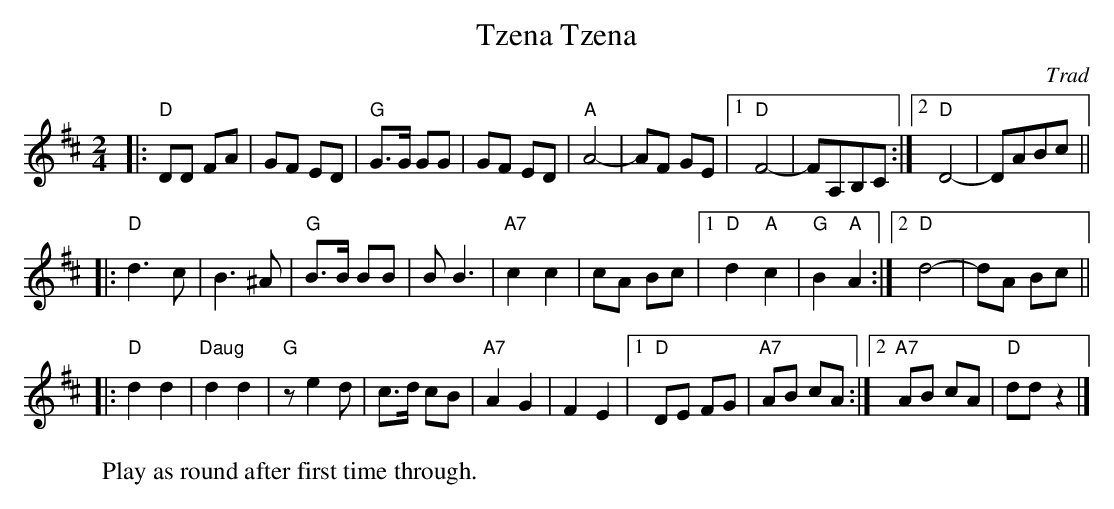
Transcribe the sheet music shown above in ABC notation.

X:1
T: Tzena, Tzena
C: Trad
W: Play as round after first time through.
M: 2/4
L: 1/8
K: D
|: "D"DD FA | GF ED | "G"G>G GG | GF ED \
| "A"A4- | AF GE |1 "D"F4- | FA,B,C :|2 "D"D4- | DABc ||
|: "D"d3 c | B3 ^A | "G"B>B BB | B B3 \
| "A7"c2 c2 | cA Bc |1 "D"d2 "A"c2 | "G"B2 "A"A2 :|2 "D"d4- | dA Bc ||
|: "D"d2 d2 | "Daug"d2 d2 | "G" z e2 d | c>d cB \
| "A7"A2 G2 | F2 E2 |1 "D"DE FG | "A7"AB cA :|2 "A7"AB cA | "D"dd z2 |]
